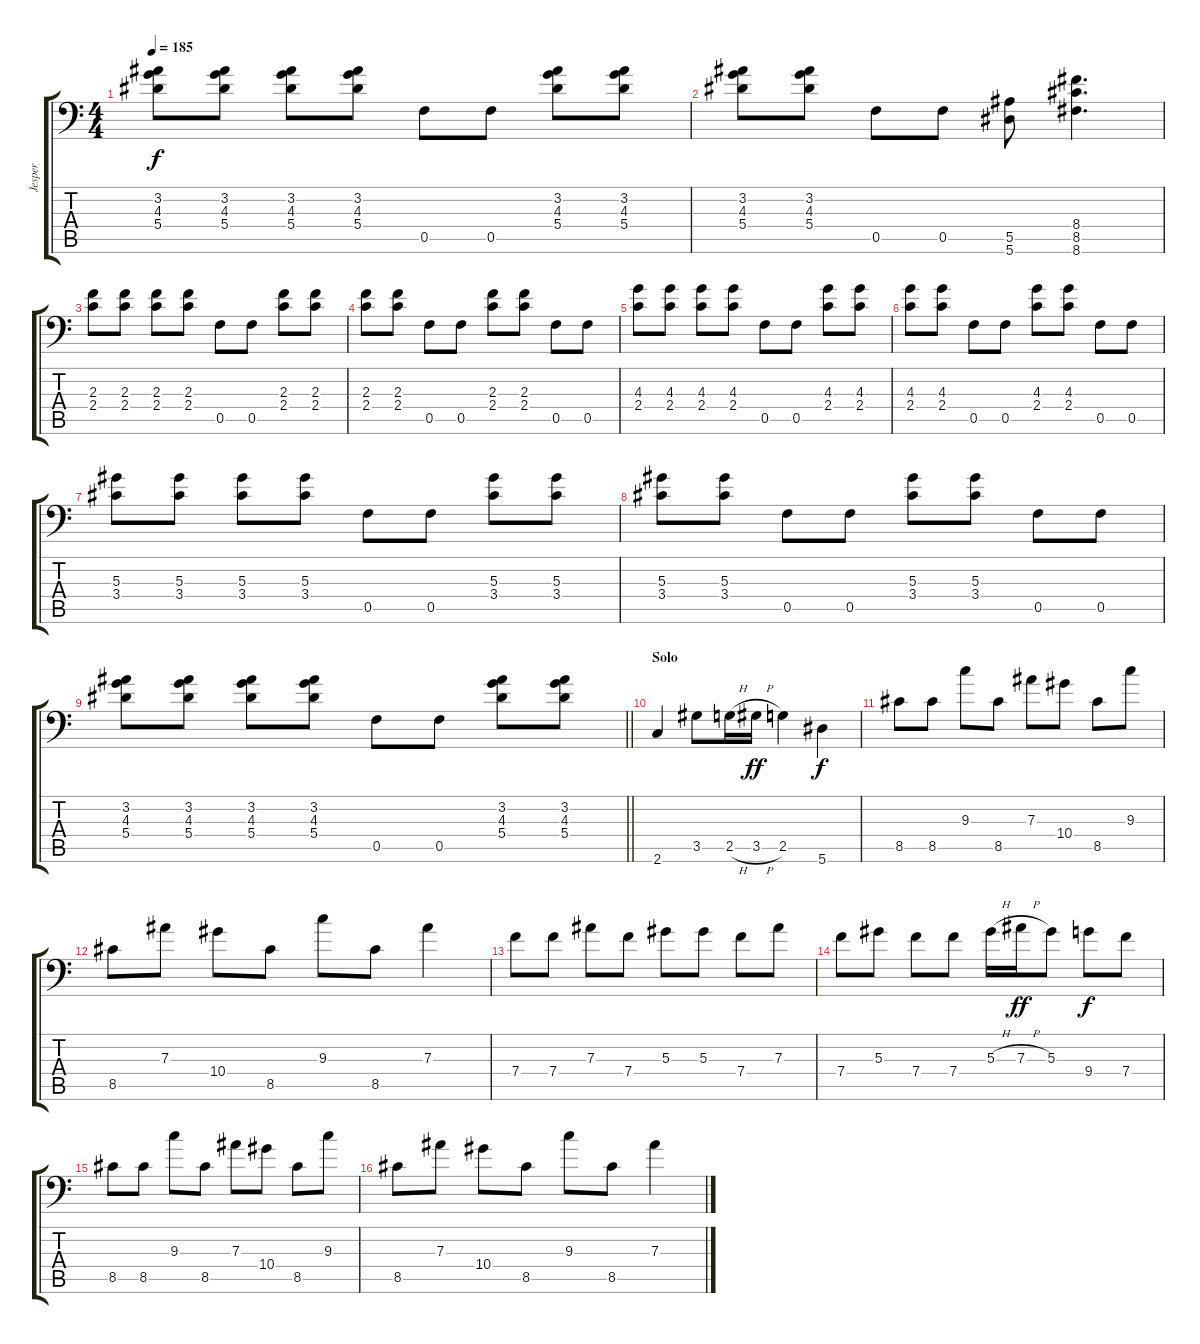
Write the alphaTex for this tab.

\track ("Jesper" "Jesper") {instrument distortionguitar}
\staff {score tabs}
\tuning (C4 G3 Eb3 Bb2 F2 Bb1) {hide}
\ts (4 4)
\tempo 185
\clef f4
\ks c
(3.2 4.3 5.4).8{dy f} (3.2 4.3 5.4).8 (3.2 4.3 5.4).8 (3.2 4.3 5.4).8 0.5.8 0.5.8 (3.2 4.3 5.4).8 (3.2 4.3 5.4).8 |
(3.2 4.3 5.4).8 (3.2 4.3 5.4).8 0.5.8 0.5.8 (5.5 5.6).8 (8.4 8.5 8.6).4{d} |
(2.3 2.4).8{instrument distortionguitar} (2.3 2.4).8 (2.3 2.4).8 (2.3 2.4).8 0.5.8 0.5.8 (2.3 2.4).8 (2.3 2.4).8 |
(2.3 2.4).8 (2.3 2.4).8 0.5.8 0.5.8 (2.3 2.4).8 (2.3 2.4).8 0.5.8 0.5.8 |
(4.3 2.4).8 (4.3 2.4).8 (4.3 2.4).8 (4.3 2.4).8 0.5.8 0.5.8 (4.3 2.4).8 (4.3 2.4).8 |
(4.3 2.4).8 (4.3 2.4).8 0.5.8 0.5.8 (4.3 2.4).8 (4.3 2.4).8 0.5.8 0.5.8 |
(5.3 3.4).8 (5.3 3.4).8 (5.3 3.4).8 (5.3 3.4).8 0.5.8 0.5.8 (5.3 3.4).8 (5.3 3.4).8 |
(5.3 3.4).8 (5.3 3.4).8 0.5.8 0.5.8 (5.3 3.4).8 (5.3 3.4).8 0.5.8 0.5.8 |
\barLineRight lightlight
(3.2 4.3 5.4).8 (3.2 4.3 5.4).8 (3.2 4.3 5.4).8 (3.2 4.3 5.4).8 0.5.8 0.5.8 (3.2 4.3 5.4).8 (3.2 4.3 5.4).8 |
\section ("" "Solo")
2.6.4 3.5.8 2.5{h}.16 3.5{h}.16{dy ff} 2.5.4 5.6.4{dy f} |
8.5.8 8.5.8 9.3.8 8.5.8 7.3.8 10.4.8 8.5.8 9.3.8 |
8.5.8 7.3.8 10.4.8 8.5.8 9.3.8 8.5.8 7.3.4 |
7.4.8 7.4.8 7.3.8 7.4.8 5.3.8 5.3.8 7.4.8 7.3.8 |
7.4.8 5.3.8 7.4.8 7.4.8 5.3{h}.16 7.3{h}.16{dy ff} 5.3.8 9.4.8{dy f} 7.4.8 |
8.5.8 8.5.8 9.3.8 8.5.8 7.3.8 10.4.8 8.5.8 9.3.8 |
8.5.8 7.3.8 10.4.8 8.5.8 9.3.8 8.5.8 7.3.4
